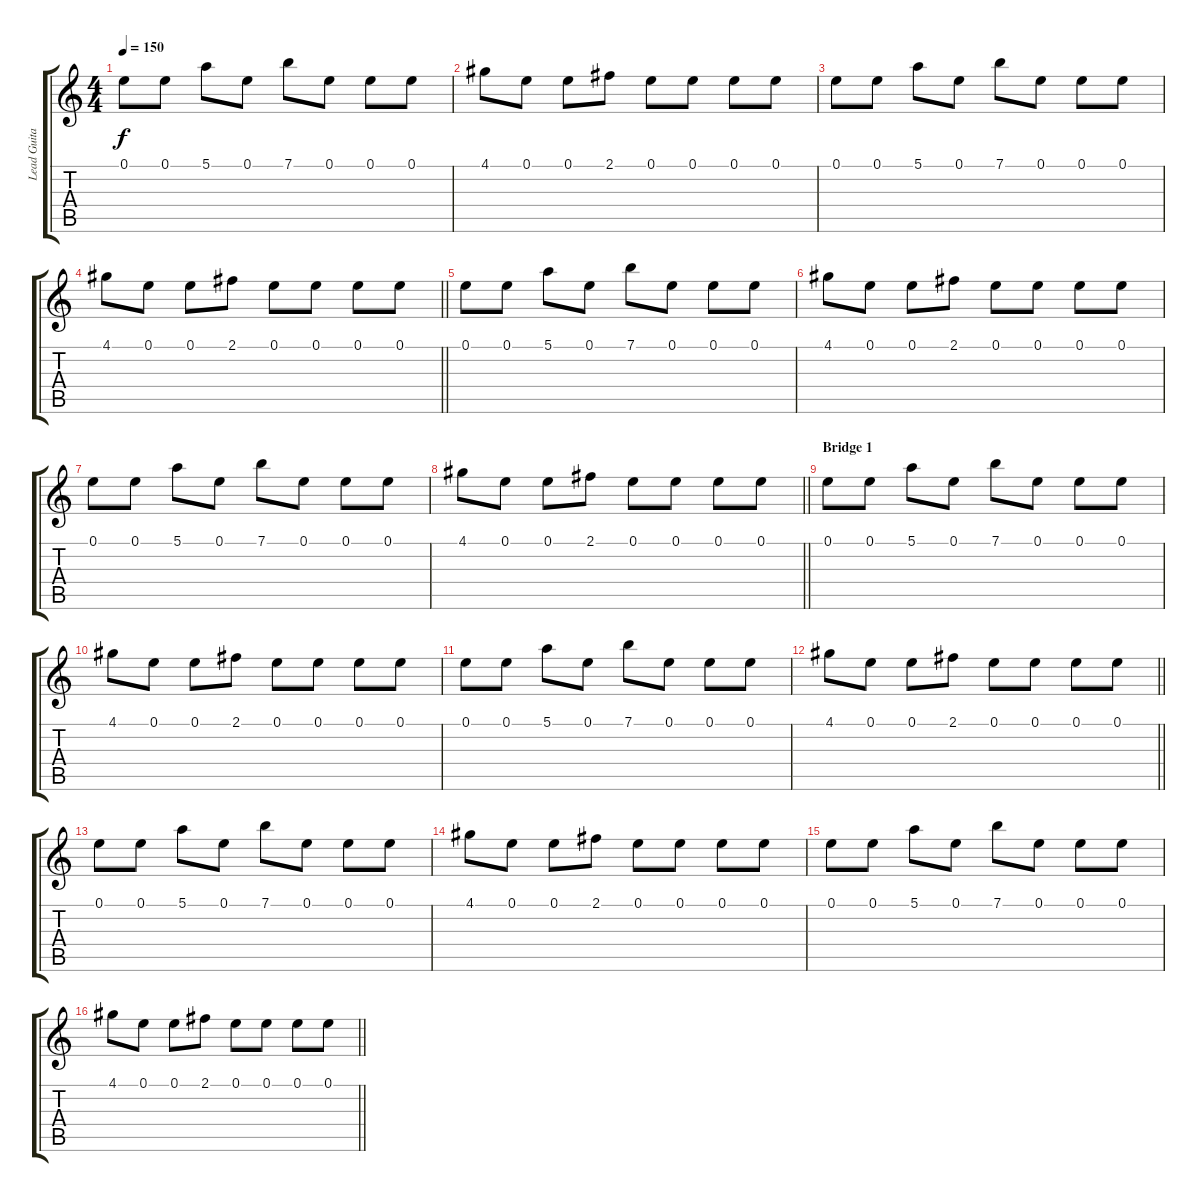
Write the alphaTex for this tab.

\track ("Lead Guitar" "Lead Guita") {instrument acousticguitarsteel}
\staff {score tabs}
\tuning (E4 B3 G3 D3 A2 E2) {hide}
\ts (4 4)
\tempo 150
\clef g2
\ks c
0.1.8{dy f} 0.1.8 5.1.8 0.1.8 7.1.8 0.1.8 0.1.8 0.1.8 |
4.1.8 0.1.8 0.1.8 2.1.8 0.1.8 0.1.8 0.1.8 0.1.8 |
0.1.8 0.1.8 5.1.8 0.1.8 7.1.8 0.1.8 0.1.8 0.1.8 |
\barLineRight lightlight
4.1.8 0.1.8 0.1.8 2.1.8 0.1.8 0.1.8 0.1.8 0.1.8 |
0.1.8 0.1.8 5.1.8 0.1.8 7.1.8 0.1.8 0.1.8 0.1.8 |
4.1.8 0.1.8 0.1.8 2.1.8 0.1.8 0.1.8 0.1.8 0.1.8 |
0.1.8 0.1.8 5.1.8 0.1.8 7.1.8 0.1.8 0.1.8 0.1.8 |
\barLineRight lightlight
4.1.8 0.1.8 0.1.8 2.1.8 0.1.8 0.1.8 0.1.8 0.1.8 |
\section ("" "Bridge 1")
0.1.8 0.1.8 5.1.8 0.1.8 7.1.8 0.1.8 0.1.8 0.1.8 |
4.1.8 0.1.8 0.1.8 2.1.8 0.1.8 0.1.8 0.1.8 0.1.8 |
0.1.8 0.1.8 5.1.8 0.1.8 7.1.8 0.1.8 0.1.8 0.1.8 |
\barLineRight lightlight
4.1.8 0.1.8 0.1.8 2.1.8 0.1.8 0.1.8 0.1.8 0.1.8 |
0.1.8 0.1.8 5.1.8 0.1.8 7.1.8 0.1.8 0.1.8 0.1.8 |
4.1.8 0.1.8 0.1.8 2.1.8 0.1.8 0.1.8 0.1.8 0.1.8 |
0.1.8 0.1.8 5.1.8 0.1.8 7.1.8 0.1.8 0.1.8 0.1.8 |
\barLineRight lightlight
4.1.8 0.1.8 0.1.8 2.1.8 0.1.8 0.1.8 0.1.8 0.1.8
